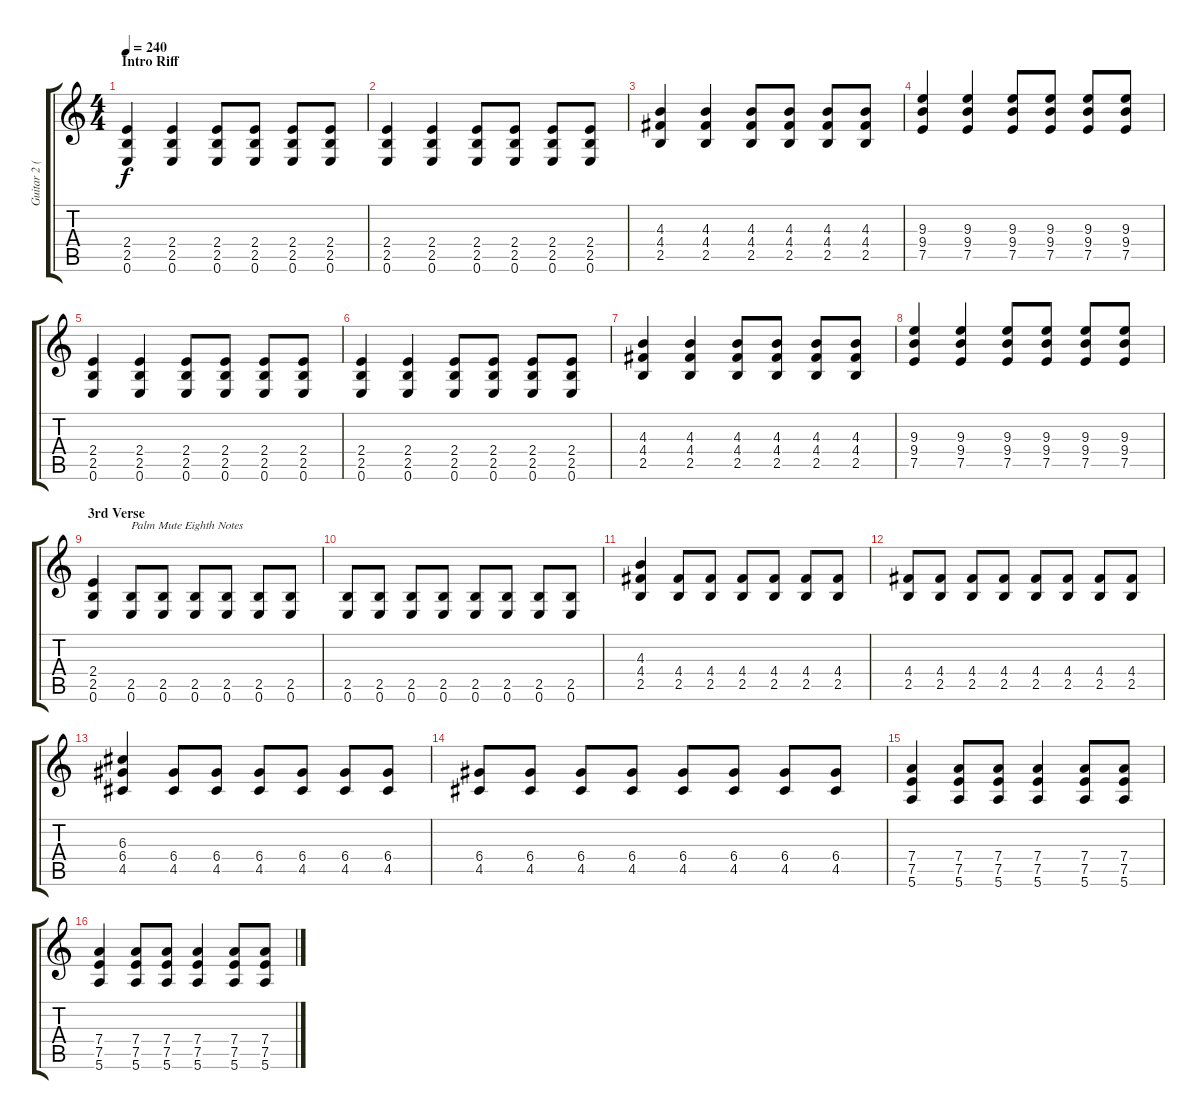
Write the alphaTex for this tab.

\track ("Guitar 2 (Terrence)" "Guitar 2 (") {instrument distortionguitar}
\staff {score tabs}
\tuning (E4 B3 G3 D3 A2 E2) {hide}
\ts (4 4)
\section ("" "Intro Riff")
\tempo 240
\clef g2
\ks c
(2.4 2.5 0.6).4{dy f} (2.4 2.5 0.6).4 (2.4 2.5 0.6).8 (2.4 2.5 0.6).8 (2.4 2.5 0.6).8 (2.4 2.5 0.6).8 |
(2.4 2.5 0.6).4 (2.4 2.5 0.6).4 (2.4 2.5 0.6).8 (2.4 2.5 0.6).8 (2.4 2.5 0.6).8 (2.4 2.5 0.6).8 |
(4.3 4.4 2.5).4 (4.3 4.4 2.5).4 (4.3 4.4 2.5).8 (4.3 4.4 2.5).8 (4.3 4.4 2.5).8 (4.3 4.4 2.5).8 |
(9.3 9.4 7.5).4 (9.3 9.4 7.5).4 (9.3 9.4 7.5).8 (9.3 9.4 7.5).8 (9.3 9.4 7.5).8 (9.3 9.4 7.5).8 |
(2.4 2.5 0.6).4 (2.4 2.5 0.6).4 (2.4 2.5 0.6).8 (2.4 2.5 0.6).8 (2.4 2.5 0.6).8 (2.4 2.5 0.6).8 |
(2.4 2.5 0.6).4 (2.4 2.5 0.6).4 (2.4 2.5 0.6).8 (2.4 2.5 0.6).8 (2.4 2.5 0.6).8 (2.4 2.5 0.6).8 |
(4.3 4.4 2.5).4 (4.3 4.4 2.5).4 (4.3 4.4 2.5).8 (4.3 4.4 2.5).8 (4.3 4.4 2.5).8 (4.3 4.4 2.5).8 |
(9.3 9.4 7.5).4 (9.3 9.4 7.5).4 (9.3 9.4 7.5).8 (9.3 9.4 7.5).8 (9.3 9.4 7.5).8 (9.3 9.4 7.5).8 |
\section ("" "3rd Verse")
(2.4 2.5 0.6).4 (2.5 0.6).8{txt "Palm Mute Eighth Notes"} (2.5 0.6).8 (2.5 0.6).8 (2.5 0.6).8 (2.5 0.6).8 (2.5 0.6).8 |
(2.5 0.6).8 (2.5 0.6).8 (2.5 0.6).8 (2.5 0.6).8 (2.5 0.6).8 (2.5 0.6).8 (2.5 0.6).8 (2.5 0.6).8 |
(4.3 4.4 2.5).4 (4.4 2.5).8 (4.4 2.5).8 (4.4 2.5).8 (4.4 2.5).8 (4.4 2.5).8 (4.4 2.5).8 |
(4.4 2.5).8 (4.4 2.5).8 (4.4 2.5).8 (4.4 2.5).8 (4.4 2.5).8 (4.4 2.5).8 (4.4 2.5).8 (4.4 2.5).8 |
(6.3 6.4 4.5).4 (6.4 4.5).8 (6.4 4.5).8 (6.4 4.5).8 (6.4 4.5).8 (6.4 4.5).8 (6.4 4.5).8 |
(6.4 4.5).8 (6.4 4.5).8 (6.4 4.5).8 (6.4 4.5).8 (6.4 4.5).8 (6.4 4.5).8 (6.4 4.5).8 (6.4 4.5).8 |
(7.4 7.5 5.6).4 (7.4 7.5 5.6).8 (7.4 7.5 5.6).8 (7.4 7.5 5.6).4 (7.4 7.5 5.6).8 (7.4 7.5 5.6).8 |
(7.4 7.5 5.6).4 (7.4 7.5 5.6).8 (7.4 7.5 5.6).8 (7.4 7.5 5.6).4 (7.4 7.5 5.6).8 (7.4 7.5 5.6).8
